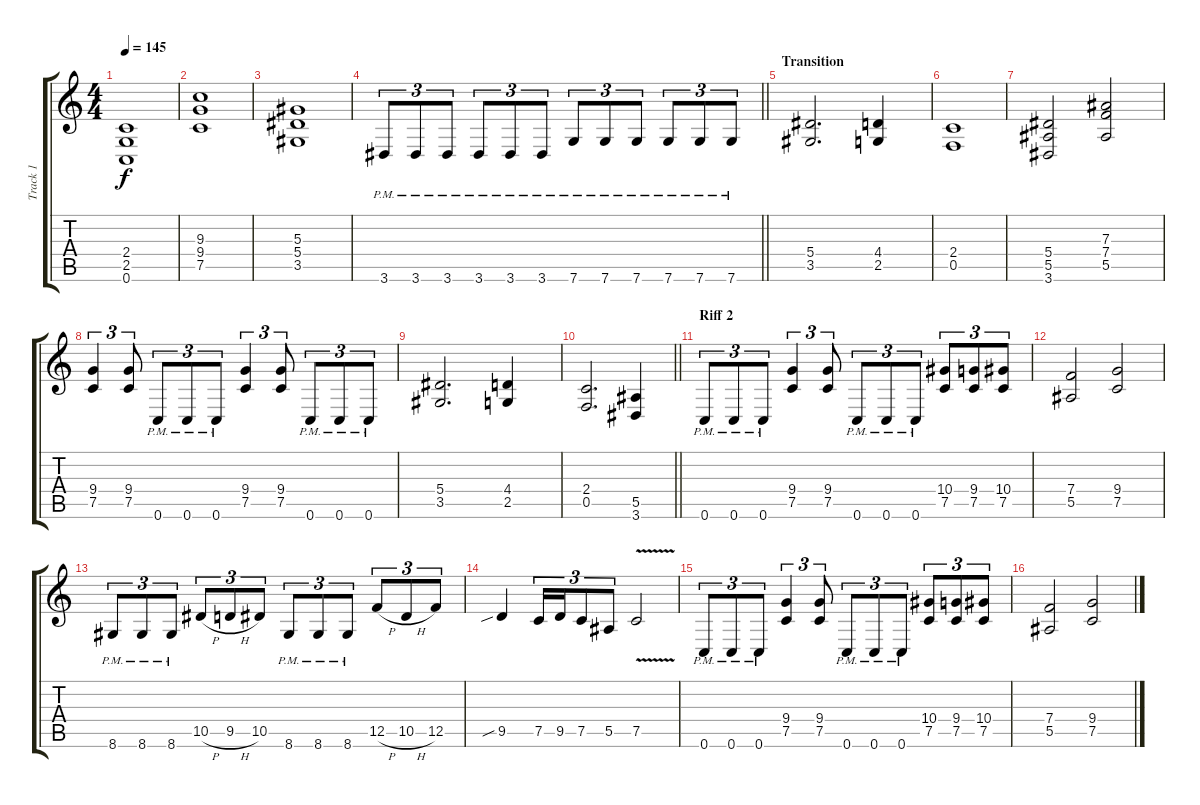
\track ("Track 1" "Track 1") {instrument distortionguitar}
\staff {score tabs}
\tuning (C4 G3 Eb3 Bb2 F2 C2) {hide}
\ts (4 4)
\tempo 145
\clef g2
\ks c
(2.4 2.5 0.6).1{dy f} |
(9.3 9.4 7.5).1 |
(5.3 5.4 3.5).1 |
\barLineRight lightlight
3.6{pm}.8{tu (3 2)} 3.6{pm}.8{tu (3 2)} 3.6{pm}.8{tu (3 2)} 3.6{pm}.8{tu (3 2)} 3.6{pm}.8{tu (3 2)} 3.6{pm}.8{tu (3 2)} 7.6{pm}.8{tu (3 2)} 7.6{pm}.8{tu (3 2)} 7.6{pm}.8{tu (3 2)} 7.6{pm}.8{tu (3 2)} 7.6{pm}.8{tu (3 2)} 7.6{pm}.8{tu (3 2)} |
\section ("" "Transition")
(5.4 3.5).2{d} (4.4 2.5).4 |
(2.4 0.5).1 |
(5.4 5.5 3.6).2 (7.3 7.4 5.5).2 |
(9.4 7.5).4{tu (3 2)} (9.4 7.5).8{tu (3 2)} 0.6{pm}.8{tu (3 2)} 0.6{pm}.8{tu (3 2)} 0.6{pm}.8{tu (3 2)} (9.4 7.5).4{tu (3 2)} (9.4 7.5).8{tu (3 2)} 0.6{pm}.8{tu (3 2)} 0.6{pm}.8{tu (3 2)} 0.6{pm}.8{tu (3 2)} |
(5.4 3.5).2{d} (4.4 2.5).4 |
\barLineRight lightlight
(2.4 0.5).2{d} (5.5 3.6).4 |
\section ("" "Riff 2")
0.6{pm}.8{tu (3 2) balance 0} 0.6{pm}.8{tu (3 2)} 0.6{pm}.8{tu (3 2)} (9.4 7.5).4{tu (3 2)} (9.4 7.5).8{tu (3 2)} 0.6{pm}.8{tu (3 2)} 0.6{pm}.8{tu (3 2)} 0.6{pm}.8{tu (3 2)} (10.4 7.5).8{tu (3 2)} (9.4 7.5).8{tu (3 2)} (10.4 7.5).8{tu (3 2)} |
(7.4 5.5).2 (9.4 7.5).2 |
8.6{pm}.8{tu (3 2)} 8.6{pm}.8{tu (3 2)} 8.6{pm}.8{tu (3 2)} 10.5{h}.8{tu (3 2)} 9.5{h}.8{tu (3 2)} 10.5.8{tu (3 2)} 8.6{pm}.8{tu (3 2)} 8.6{pm}.8{tu (3 2)} 8.6{pm}.8{tu (3 2)} 12.5{h}.8{tu (3 2)} 10.5{h}.8{tu (3 2)} 12.5.8{tu (3 2)} |
9.5{sib}.4 7.5.16{tu (3 2)} 9.5.16{tu (3 2)} 7.5.8{tu (3 2)} 5.5.8{tu (3 2)} 7.5{v}.2 |
0.6{pm}.8{tu (3 2)} 0.6{pm}.8{tu (3 2)} 0.6{pm}.8{tu (3 2)} (9.4 7.5).4{tu (3 2)} (9.4 7.5).8{tu (3 2)} 0.6{pm}.8{tu (3 2)} 0.6{pm}.8{tu (3 2)} 0.6{pm}.8{tu (3 2)} (10.4 7.5).8{tu (3 2)} (9.4 7.5).8{tu (3 2)} (10.4 7.5).8{tu (3 2)} |
(7.4 5.5).2 (9.4 7.5).2
